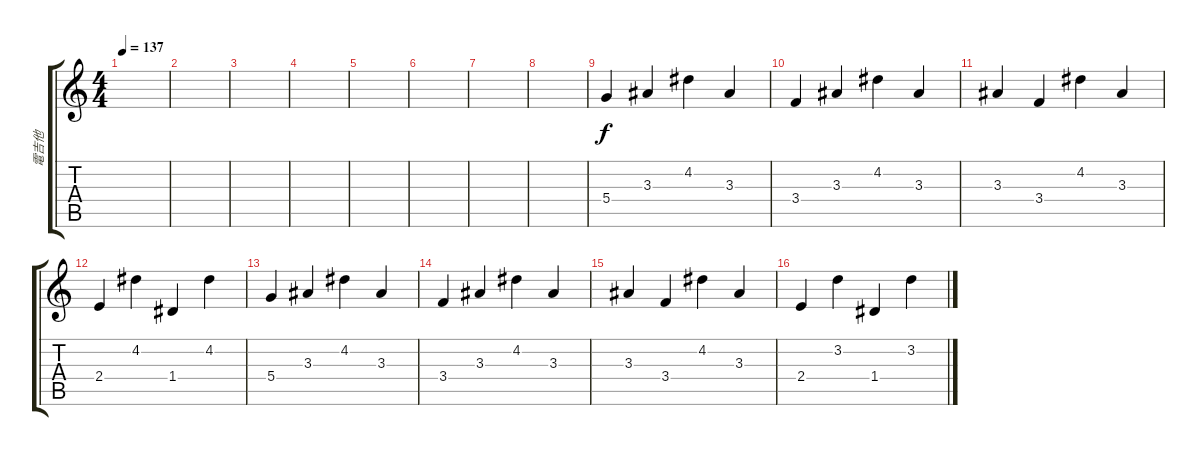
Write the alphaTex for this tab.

\track ("電吉他" "電吉他") {instrument overdrivenguitar}
\staff {score tabs}
\tuning (E4 B3 G3 D3 A2 E2) {hide}
\ts (4 4)
\tempo 137
\clef g2
\ks c
|
|
|
|
|
|
|
|
5.4.4 3.3.4 4.2.4 3.3.4 |
3.4.4 3.3.4 4.2.4 3.3.4 |
3.3.4 3.4.4 4.2.4 3.3.4 |
2.4.4 4.2.4 1.4.4 4.2.4 |
5.4.4 3.3.4 4.2.4 3.3.4 |
3.4.4 3.3.4 4.2.4 3.3.4 |
3.3.4 3.4.4 4.2.4 3.3.4 |
2.4.4 3.2.4 1.4.4 3.2.4
